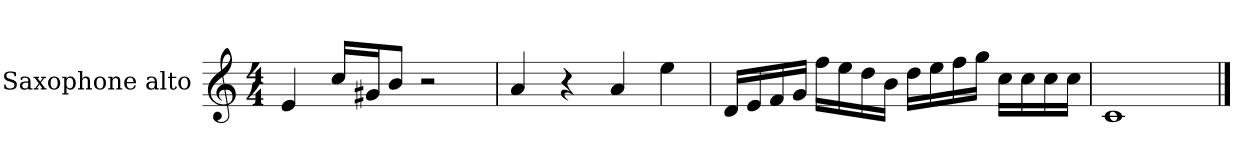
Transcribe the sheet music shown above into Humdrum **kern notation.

**kern
*part1
*staff1
*I"Saxophone alto
*I'Sax. A.
*clefG2
*ITrd5c9
*k[b-e-a-]
*M4/4
=1
4G/
16e-/LL
16Bn/J
8d/J
2r
=2
4c/
4r
4c/
4g\
=3
16F/LL
16G/
16A-/
16B-/JJ
16a-\LL
16g\
16f\
16d\JJ
16f\LL
16g\
16a-\
16b-\JJ
16e-\LL
16e-\
16e-\
16e-\JJ
=4
1E-
==
*-
